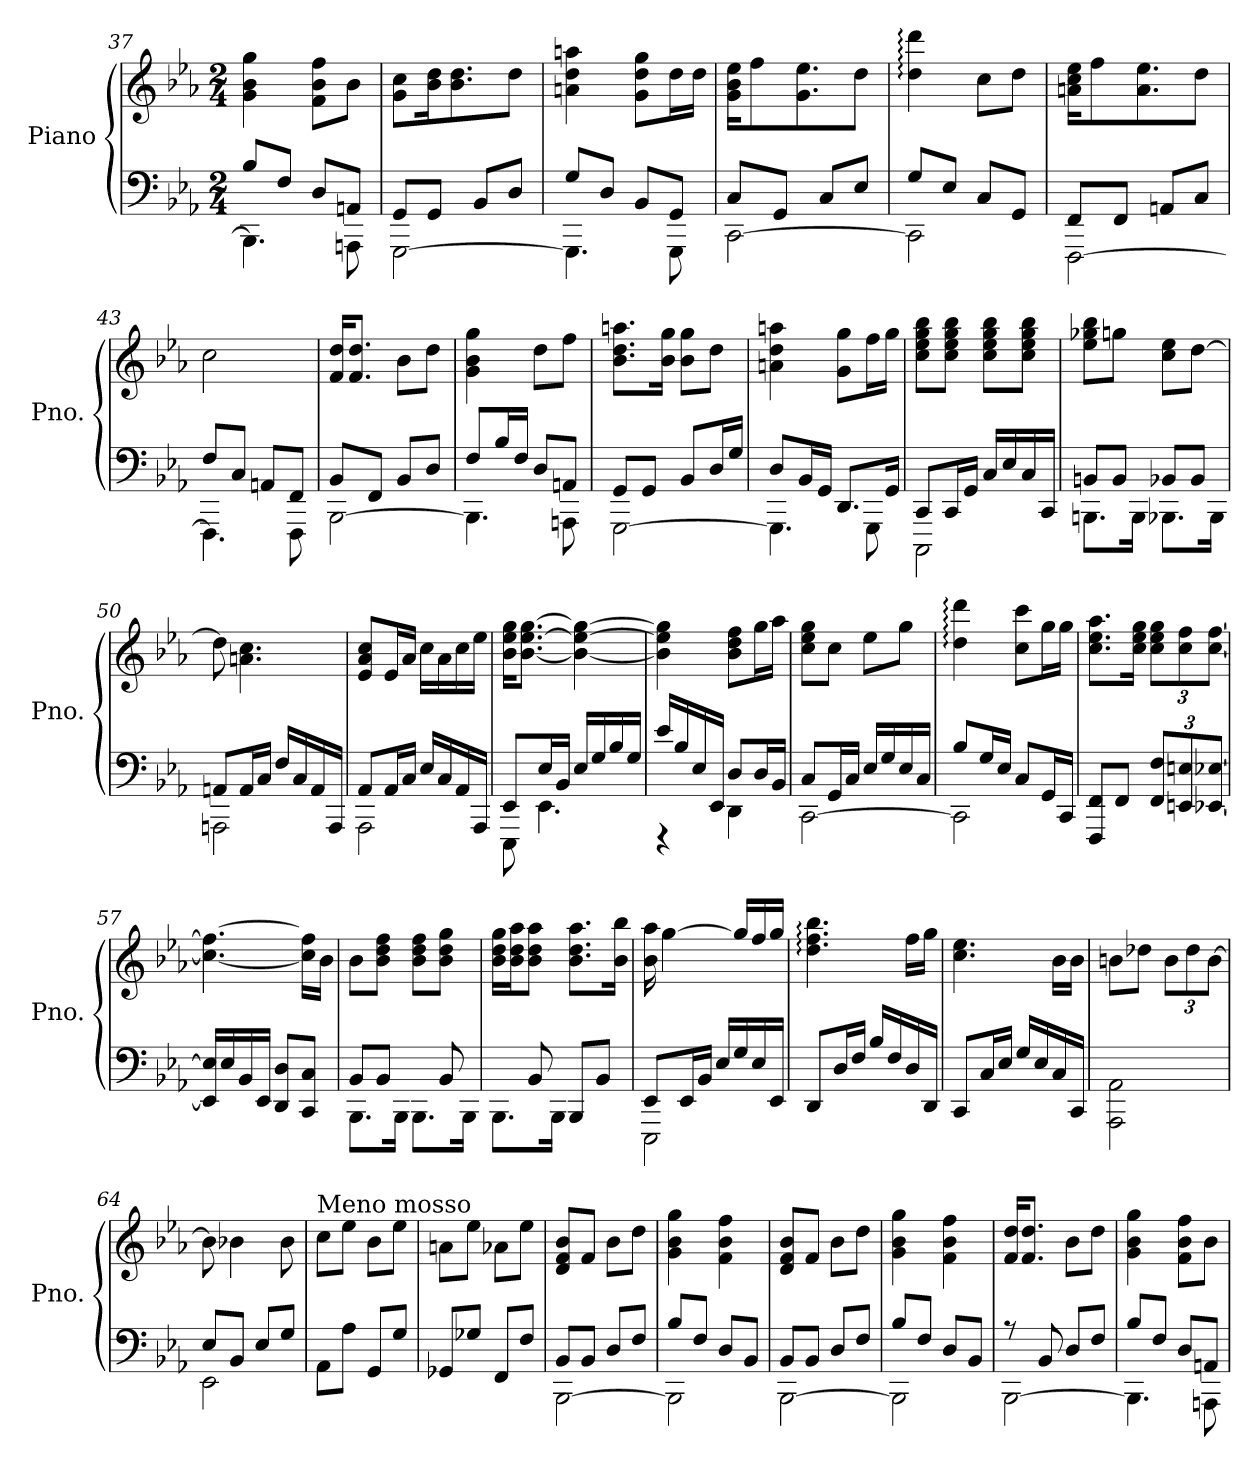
**kern	**kern
*part1	*part1
*staff2	*staff1
*I"Piano	*
*I'Pno.	*
*clefF4	*clefG2
*k[b-e-a-]	*k[b-e-a-]
*M2/4	*M2/4
=37	=37
*^	*
4.BBB-\]	8B-/L	4g\ 4b-\ 4gg\
.	8F/J	.
.	8D/L	8f\ 8b-\ 8ff\L
8AAAn\	8AAn/J	8b-\J
=38	=38	=38
[2GGG\	8GG/L	8g\ 8cc\L
.	8GG/J	16b-\ 16dd\K
.	.	8.b-\ 8.dd\
.	8BB-/L	.
.	8D/J	8dd\J
=39	=39	=39
4.GGG\]	8G/L	4an\ 4dd\ 4aan\
.	8D/J	.
.	8BB-/L	8g\ 8dd\ 8gg\L
8GGG\	8GG/J	16dd\L
.	.	16dd\JJ
=40	=40	=40
[2CC\	8C/L	16g\ 16b-\ 16ee-\KL
.	.	8ff\
.	8GG/J	.
.	.	8.g\ 8.ee-\
.	8C/L	.
.	8E-/J	8dd\J
!!LO:PB:g=z
=41	=41	=41
2CC\]	8G/L	4dd\: 4ddd\:
.	8E-/J	.
.	8C/L	8cc\L
.	8GG/J	8dd\J
=42	=42	=42
[2FFF\	8FF/L	16an\ 16cc\ 16ee-\KL
.	.	8ff\
.	8FF/J	.
.	.	8.a\ 8.ee-\
.	8AAn/L	.
.	8C/J	8dd\J
=43	=43	=43
4.FFF\]	8F/L	2cc\
.	8C/J	.
.	8AAn/L	.
8FFF\	8FF/J	.
=44	=44	=44
[2BBB-\	8BB-/L	16f/ 16dd/KL
.	.	8.f/ 8.dd/J
.	8FF/J	.
.	8BB-/L	8b-\L
.	8D/J	8dd\J
=45	=45	=45
4.BBB-\]	8F/L	4g\ 4b-\ 4gg\
.	16B-/L	.
.	16F/JJ	.
.	8D/L	8dd\L
8AAAn\	8AAn/J	8ff\J
=46	=46	=46
[2GGG\	8GG/L	8.b-\ 8.dd\ 8.aan\L
.	8GG/J	.
.	.	16b-\ 16gg\Jk
.	8BB-/L	8b-\ 8gg\L
.	16D/L	8dd\J
.	16G/JJ	.
=47	=47	=47
4.GGG\]	8D/L	4an\ 4dd\ 4aan\
.	16BB-/L	.
.	16GG/JJ	.
.	8.DD/L	8g\ 8gg\L
8GGG\	.	16ff\L
.	16GG/Jk	16gg\JJ
!!LO:LB:g=z
=48	=48	=48
2CCC\	8CC/L	8cc\ 8ee-\ 8gg\ 8bb-\L
.	16CC/L	8cc\ 8ee-\ 8gg\ 8bb-\J
.	16GG/JJ	.
.	16C/LL	8cc\ 8ee-\ 8gg\ 8bb-\L
.	16E-/	.
.	16C/	8cc\ 8ee-\ 8gg\ 8bb-\J
.	16CC/JJ	.
=49	=49	=49
8.BBBn\L	8BBn/L	8ee-\ 8gg-X\ 8bb-\L
.	8BB/J	8ggn\J
16BBB\Jk	.	.
8.BBB-X\L	8BB-X/L	8cc\ 8ee-\L
.	8BB-/J	[8dd\J
16BBB-\Jk	.	.
=50	=50	=50
2AAAn\	8AAn/L	8dd\]
.	16AA/L	4.an\ 4.cc\
.	16C/JJ	.
.	16F/LL	.
.	16C/	.
.	16AA/	.
.	16AAA/JJ	.
=51	=51	=51
2AAA-\	8AA-/L	8e-/ 8a-/ 8cc/L
.	16AA-/L	16e-/L
.	16C/JJ	16a-/JJ
.	16E-/LL	16cc\LL
.	16C/	16a-\
.	16AA-/	16cc\
.	16AAA-/JJ	16ee-\JJ
=52	=52	=52
8EEE-\	8EE-/L	16b-\ 16ee-\ 16gg\KL
.	.	[8.b-\ [8.ee-\ [8.gg\J
4.EE-\	16E-/L	.
.	16BB-/JJ	.
.	16E-/LL	4b-\_ 4ee-\_ 4gg\_
.	16G/	.
.	16B-/	.
.	16G/JJ	.
!!LO:LB:g=z
=53	=53	=53
16e-/LL	4r	4b-\] 4ee-\] 4gg\]
16B-/	.	.
16E-/	.	.
16EE-/JJ	.	.
4DD\	8D/L	8b-\ 8dd\ 8ff\L
.	16D/L	16gg\L
.	16BB-/JJ	16aa-\JJ
=54	=54	=54
[2CC\	8C/L	8cc\ 8ee-\ 8gg\L
.	16GG/L	8cc\J
.	16C/JJ	.
.	16E-/LL	8ee-\L
.	16G/	.
.	16E-/	8gg\J
.	16C/JJ	.
=55	=55	=55
2CC\]	8B-/L	4dd\: 4ddd\:
.	16G/L	.
.	16E-/JJ	.
.	8C/L	8cc\ 8ccc\L
.	16GG/L	16gg\L
.	16CC/JJ	16gg\JJ
*v	*v	*
=56	=56
8FFF/ 8FF/L	8.cc\ 8.ee-\ 8.aa-\L
8FF/J	.
.	16cc\ 16ee-\ 16gg\Jk
*Xbrackettup	*Xbrackettup
12FF/ 12F/L	12cc\ 12ee-\ 12gg\L
12EEn/ 12En/	12cc\ 12ff\
[12EE-X/ [12E-X/J	[12cc\ [12ff\J
=57	=57
16EE-/] 16E-/]LL	4.cc\_ 4.ff\_
16E-/	.
16BB-/	.
16EE-/JJ	.
8DD/ 8D/L	.
8CC/ 8C/J	16cc\] 16ff\]LL
.	16b-\JJ
!!LO:LB:g=z
=58	=58
*^	*
8.BBB-\L	8BB-/L	8b-\L
.	8BB-/J	8b-\ 8dd\ 8ff\J
16BBB-\Jk	.	.
8.BBB-\L	8ryy	8b-\ 8dd\ 8ff\L
.	8BB-/	8b-\ 8dd\ 8gg\J
16BBB-\Jk	.	.
=59	=59	=59
8.BBB-\L	8ryy	16b-\ 16dd\ 16gg\LL
.	.	16b-\ 16dd\ 16aa-\J
.	8BB-/	8b-\ 8dd\ 8aa-\J
16BBB-\Jk	.	.
8BBB-/L	4ryy	8.b-\ 8.dd\ 8.aa-\L
8BB-/J	.	.
.	.	16b-\ 16bb-\Jk
=60	=60	=60
2EEE-\	8EE-/L	16b-\ 16aa-\
.	.	[4gg\
.	16EE-/L	.
.	16BB-/JJ	.
.	16E-/LL	.
.	16G/	16gg/LL]
.	16E-/	16ff/
.	16EE-/JJ	16gg/JJ
*v	*v	*
=61	=61
8DD/L	4.dd\: 4.ff\: 4.bb-\:
16D/L	.
16F/JJ	.
16B-/LL	.
16F/	.
16D/	16ff\LL
16DD/JJ	16gg\JJ
=62	=62
8CC/L	4.cc\ 4.ee-\
16C/L	.
16E-/JJ	.
16G/LL	.
16E-/	.
16C/	16b-\LL
16CC/JJ	16b-\JJ
!!LO:LB:g=z
=63	=63
2AAA-\ 2AA-\	8bn\L
.	8dd-X\J
.	12b\L
.	12dd-\
.	[12b\J
=64	=64
*^	*
2EE-\	8E-/L	8b\]
.	8BB-/J	4b-X\
.	8E-/L	.
.	8G/J	8b-\
=65	=65	=65
!	!	!LO:TX:a:t=Meno mosso
*v	*v	*
8AA-\L	8cc\L
8A-\J	8ee-\J
8GG/L	8b-\L
8G/J	8ee-\J
=66	=66
8GG-X/L	8an\L
8G-X/J	8ee-\J
8FF/L	8a-X\L
8F/J	8ee-\J
=67	=67
*^	*
[2BBB-\	8BB-/L	8d/ 8f/ 8b-/L
.	8BB-/J	8f/J
.	8D/L	8b-\L
.	8F/J	8dd\J
=68	=68	=68
2BBB-\]	8B-/L	4g\ 4b-\ 4gg\
.	8F/J	.
.	8D/L	4f\ 4b-\ 4ff\
.	8BB-/J	.
=69	=69	=69
[2BBB-\	8BB-/L	8d/ 8f/ 8b-/L
.	8BB-/J	8f/J
.	8D/L	8b-\L
.	8F/J	8dd\J
=70	=70	=70
2BBB-\]	8B-/L	4g\ 4b-\ 4gg\
.	8F/J	.
.	8D/L	4f\ 4b-\ 4ff\
.	8BB-/J	.
!!LO:PB:g=z
=71	=71	=71
[2BBB-\	8rA	16f/ 16dd/KL
.	.	8.f/ 8.dd/J
.	8BB-/	.
.	8D/L	8b-\L
.	8F/J	8dd\J
=72	=72	=72
4.BBB-\]	8B-/L	4g\ 4b-\ 4gg\
.	8F/J	.
.	8D/L	8f\ 8b-\ 8ff\L
8AAAn\	8AAn/J	8b-\J
*v	*v	*
=	=
*-	*-
